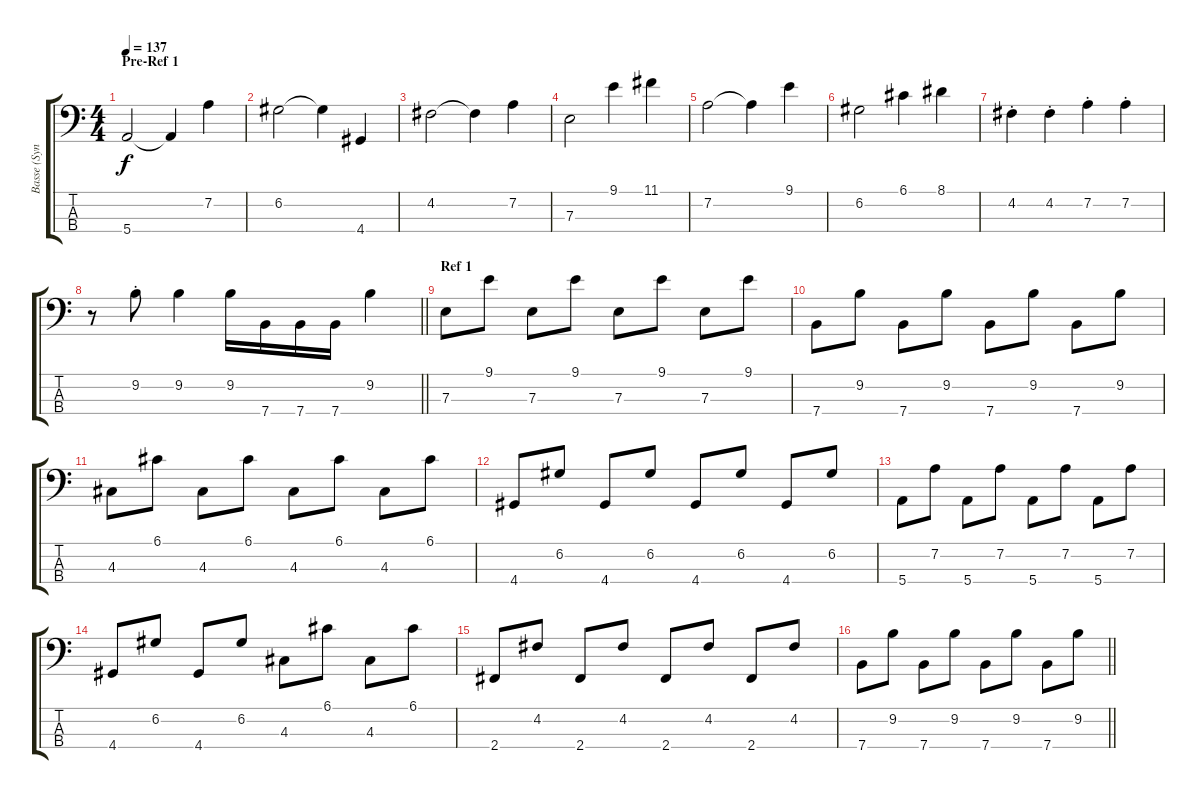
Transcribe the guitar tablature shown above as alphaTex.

\track ("Basse (Synth)" "Basse (Syn") {instrument synthbass2}
\staff {score tabs}
\tuning (G2 D2 A1 E1) {hide}
\ts (4 4)
\section ("" "Pre-Ref 1")
\tempo 137
\clef f4
\ks c
5.4.2{dy f} 5.4{t}.4 7.2.4 |
6.2.2 6.2{t}.4 4.4.4 |
4.2.2 4.2{t}.4 7.2.4 |
7.3.2 9.1.4 11.1.4 |
7.2.2 7.2{t}.4 9.1.4 |
6.2.2 6.1.4 8.1.4 |
4.2{st}.4 4.2{st}.4 7.2{st}.4 7.2{st}.4 |
\barLineRight lightlight
r.8 9.2{st}.8 9.2.4 9.2.16 7.4.16 7.4.16 7.4.16 9.2.4 |
\section ("" "Ref 1")
7.3.8 9.1.8 7.3.8 9.1.8 7.3.8 9.1.8 7.3.8 9.1.8 |
7.4.8 9.2.8 7.4.8 9.2.8 7.4.8 9.2.8 7.4.8 9.2.8 |
4.3.8 6.1.8 4.3.8 6.1.8 4.3.8 6.1.8 4.3.8 6.1.8 |
4.4.8 6.2.8 4.4.8 6.2.8 4.4.8 6.2.8 4.4.8 6.2.8 |
5.4.8 7.2.8 5.4.8 7.2.8 5.4.8 7.2.8 5.4.8 7.2.8 |
4.4.8 6.2.8 4.4.8 6.2.8 4.3.8 6.1.8 4.3.8 6.1.8 |
2.4.8 4.2.8 2.4.8 4.2.8 2.4.8 4.2.8 2.4.8 4.2.8 |
\barLineRight lightlight
7.4.8 9.2.8 7.4.8 9.2.8 7.4.8 9.2.8 7.4.8 9.2.8
